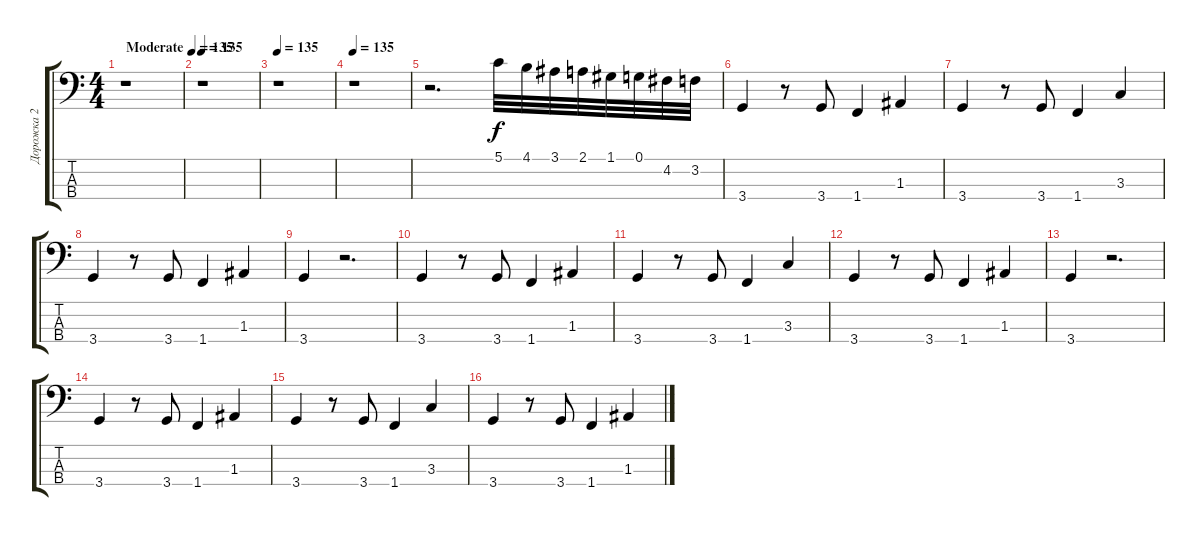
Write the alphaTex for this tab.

\track ("Дорожка 2" "Дорожка 2") {instrument electricbassfinger}
\staff {score tabs}
\tuning (G2 D2 A1 E1) {hide}
\ts (4 4)
\tempo (135 "Moderate")
\clef f4
\ks c
r.1{dy f instrument electricbassfinger} |
\tempo 135
r.1 |
\tempo 135
r.1 |
\tempo 135
r.1 |
r.2{d} 5.1.32 4.1.32 3.1.32 2.1.32 1.1.32 0.1.32 4.2.32 3.2.32 |
3.4.4 r.8 3.4.8 1.4.4 1.3.4 |
3.4.4 r.8 3.4.8 1.4.4 3.3.4 |
3.4.4 r.8 3.4.8 1.4.4 1.3.4 |
3.4.4 r.2{d} |
3.4.4 r.8 3.4.8 1.4.4 1.3.4 |
3.4.4 r.8 3.4.8 1.4.4 3.3.4 |
3.4.4 r.8 3.4.8 1.4.4 1.3.4 |
3.4.4 r.2{d} |
3.4.4 r.8 3.4.8 1.4.4 1.3.4 |
3.4.4 r.8 3.4.8 1.4.4 3.3.4 |
3.4.4 r.8 3.4.8 1.4.4 1.3.4
